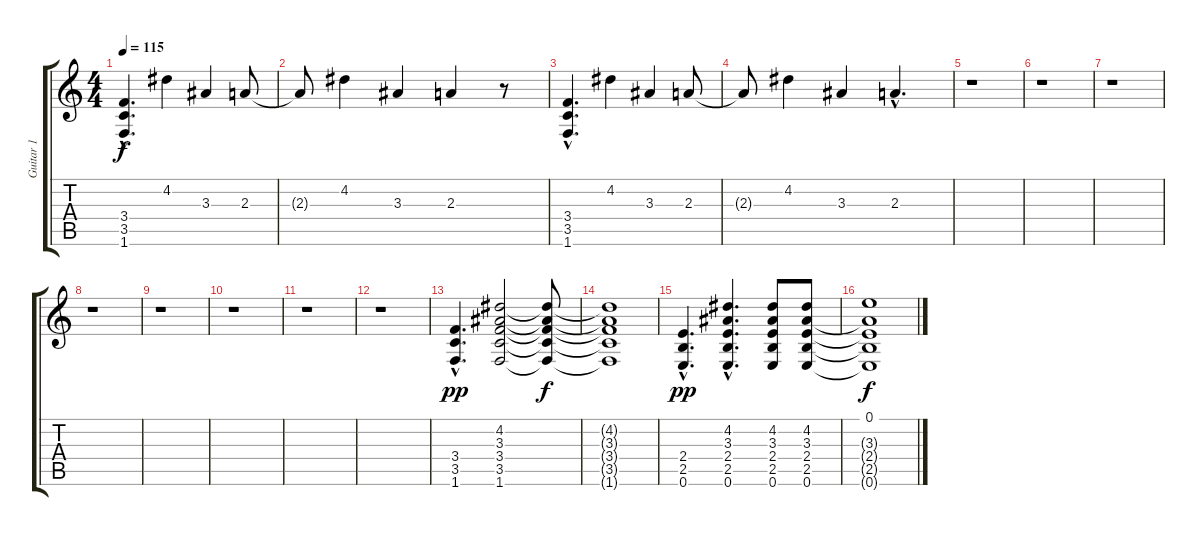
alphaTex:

\track ("Guitar 1" "Guitar 1") {instrument distortionguitar}
\staff {score tabs}
\tuning (E4 B3 G3 D3 A2 E2) {hide}
\ts (4 4)
\tempo 115
\clef g2
\ks c
(3.4{hac} 3.5{hac} 1.6{hac}).4{d dy f} 4.2.4 3.3.4 2.3.8 |
2.3{t}.8 4.2.4 3.3.4 2.3.4 r.8 |
(3.4{hac} 3.5{hac} 1.6{hac}).4{d} 4.2.4 3.3.4 2.3.8 |
2.3{t}.8 4.2.4 3.3.4 2.3{hac}.4{d} |
r.1 |
r.1 |
r.1 |
r.1 |
r.1 |
r.1 |
r.1 |
r.1 |
(3.4{hac} 3.5{hac} 1.6{hac}).4{d dy pp volume 11} (4.2 3.3 3.4 3.5 1.6).2{volume 10} (4.2{t} 3.3{t} 3.4{t} 3.5{t} 1.6{t}).8{dy f} |
(4.2{t} 3.3{t} 3.4{t} 3.5{t} 1.6{t}).1 |
(2.4{hac} 2.5{hac} 0.6{hac}).4{d dy pp volume 4} (4.2{hac} 3.3{hac} 2.4{hac} 2.5{hac} 0.6{hac}).4{d volume 11} (4.2 3.3 2.4 2.5 0.6).8{volume 10} (4.2 3.3 2.4 2.5 0.6).8{volume 10} |
(0.1 3.3{t} 2.4{t} 2.5{t} 0.6{t}).1{dy f}
